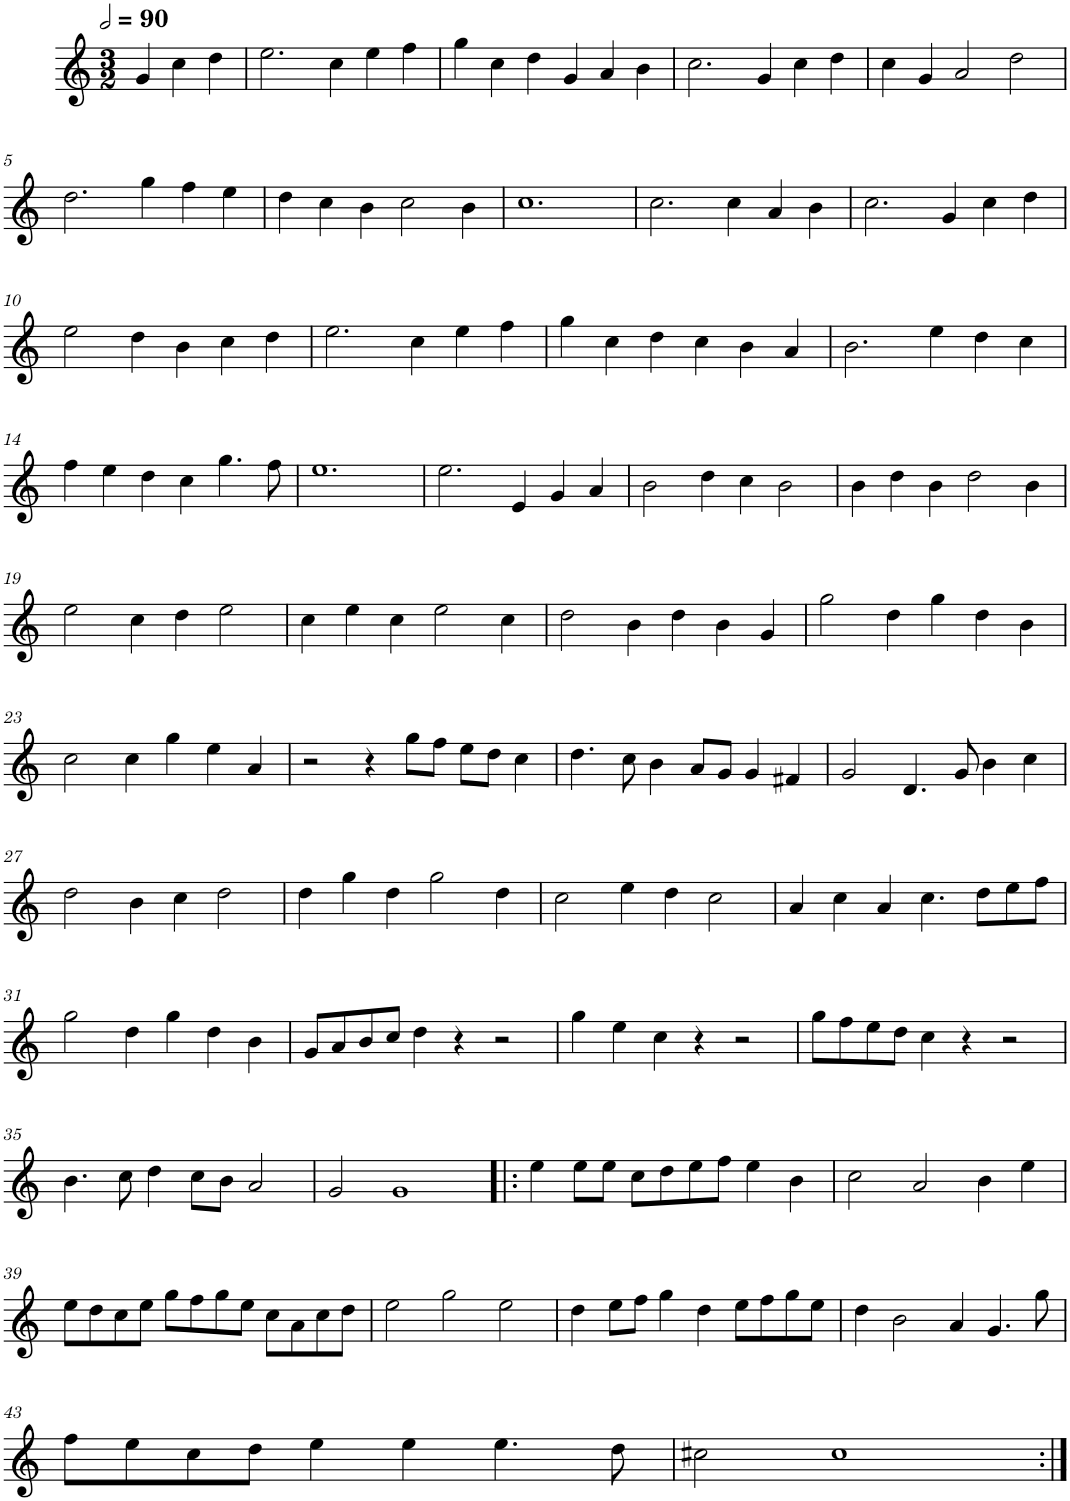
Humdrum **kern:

**kern
*part1
*staff1
*I"Six parties
*clefG2
*k[]
*M3/2
*MM180
=
4g/
4cc\
4dd\
=1
2.ee\
4cc\
4ee\
4ff\
=2
4gg\
4cc\
4dd\
4g/
4a/
4b\
=3
2.cc\
4g/
4cc\
4dd\
=4
4cc\
4g/
2a/
2dd\
!!LO:LB:g=z
=5
2.dd\
4gg\
4ff\
4ee\
=6
4dd\
4cc\
4b\
2cc\
4b\
=7
1.cc
=8
2.cc\
4cc\
4a/
4b\
=9
2.cc\
4g/
4cc\
4dd\
!!LO:LB:g=z
=10
2ee\
4dd\
4b\
4cc\
4dd\
=11
2.ee\
4cc\
4ee\
4ff\
=12
4gg\
4cc\
4dd\
4cc\
4b\
4a/
=13
2.b\
4ee\
4dd\
4cc\
!!LO:LB:g=z
=14
4ff\
4ee\
4dd\
4cc\
4.gg\
8ff\
=15
1.ee
=16
2.ee\
4e/
4g/
4a/
=17
2b\
4dd\
4cc\
2b\
=18
4b\
4dd\
4b\
2dd\
4b\
!!LO:LB:g=z
=19
2ee\
4cc\
4dd\
2ee\
=20
4cc\
4ee\
4cc\
2ee\
4cc\
=21
2dd\
4b\
4dd\
4b\
4g/
=22
2gg\
4dd\
4gg\
4dd\
4b\
!!LO:LB:g=z
=23
2cc\
4cc\
4gg\
4ee\
4a/
=24
2r
4r
8gg\L
8ff\J
8ee\L
8dd\J
4cc\
=25
4.dd\
8cc\
4b\
8a/L
8g/J
4g/
4f#X/
=26
2g/
4.d/
8g/
4b\
4cc\
!!LO:LB:g=z
=27
2dd\
4b\
4cc\
2dd\
=28
4dd\
4gg\
4dd\
2gg\
4dd\
=29
2cc\
4ee\
4dd\
2cc\
=30
4a/
4cc\
4a/
4.cc\
8dd\L
8ee\
8ff\J
!!LO:LB:g=z
=31
2gg\
4dd\
4gg\
4dd\
4b\
=32
8g/L
8a/
8b/
8cc/J
4dd\
4r
2r
=33
4gg\
4ee\
4cc\
4r
2r
=34
8gg\L
8ff\
8ee\
8dd\J
4cc\
4r
2r
!!LO:LB:g=z
=35
4.b\
8cc\
4dd\
8cc\L
8b\J
2a/
=36
2g/
1g
=37!|:
4ee\
8ee\L
8ee\J
8cc\L
8dd\
8ee\
8ff\J
4ee\
4b\
=38
2cc\
2a/
4b\
4ee\
!!LO:LB:g=z
=39
8ee\L
8dd\
8cc\
8ee\J
8gg\L
8ff\
8gg\
8ee\J
8cc\L
8a\
8cc\
8dd\J
=40
2ee\
2gg\
2ee\
=41
4dd\
8ee\L
8ff\J
4gg\
4dd\
8ee\L
8ff\
8gg\
8ee\J
=42
4dd\
2b\
4a/
4.g/
8gg\
!!LO:LB:g=z
=43
8ff\L
8ee\
8cc\
8dd\J
4ee\
4ee\
4.ee\
8dd\
=44
2cc#X\
1cc#
=:|!
*-
